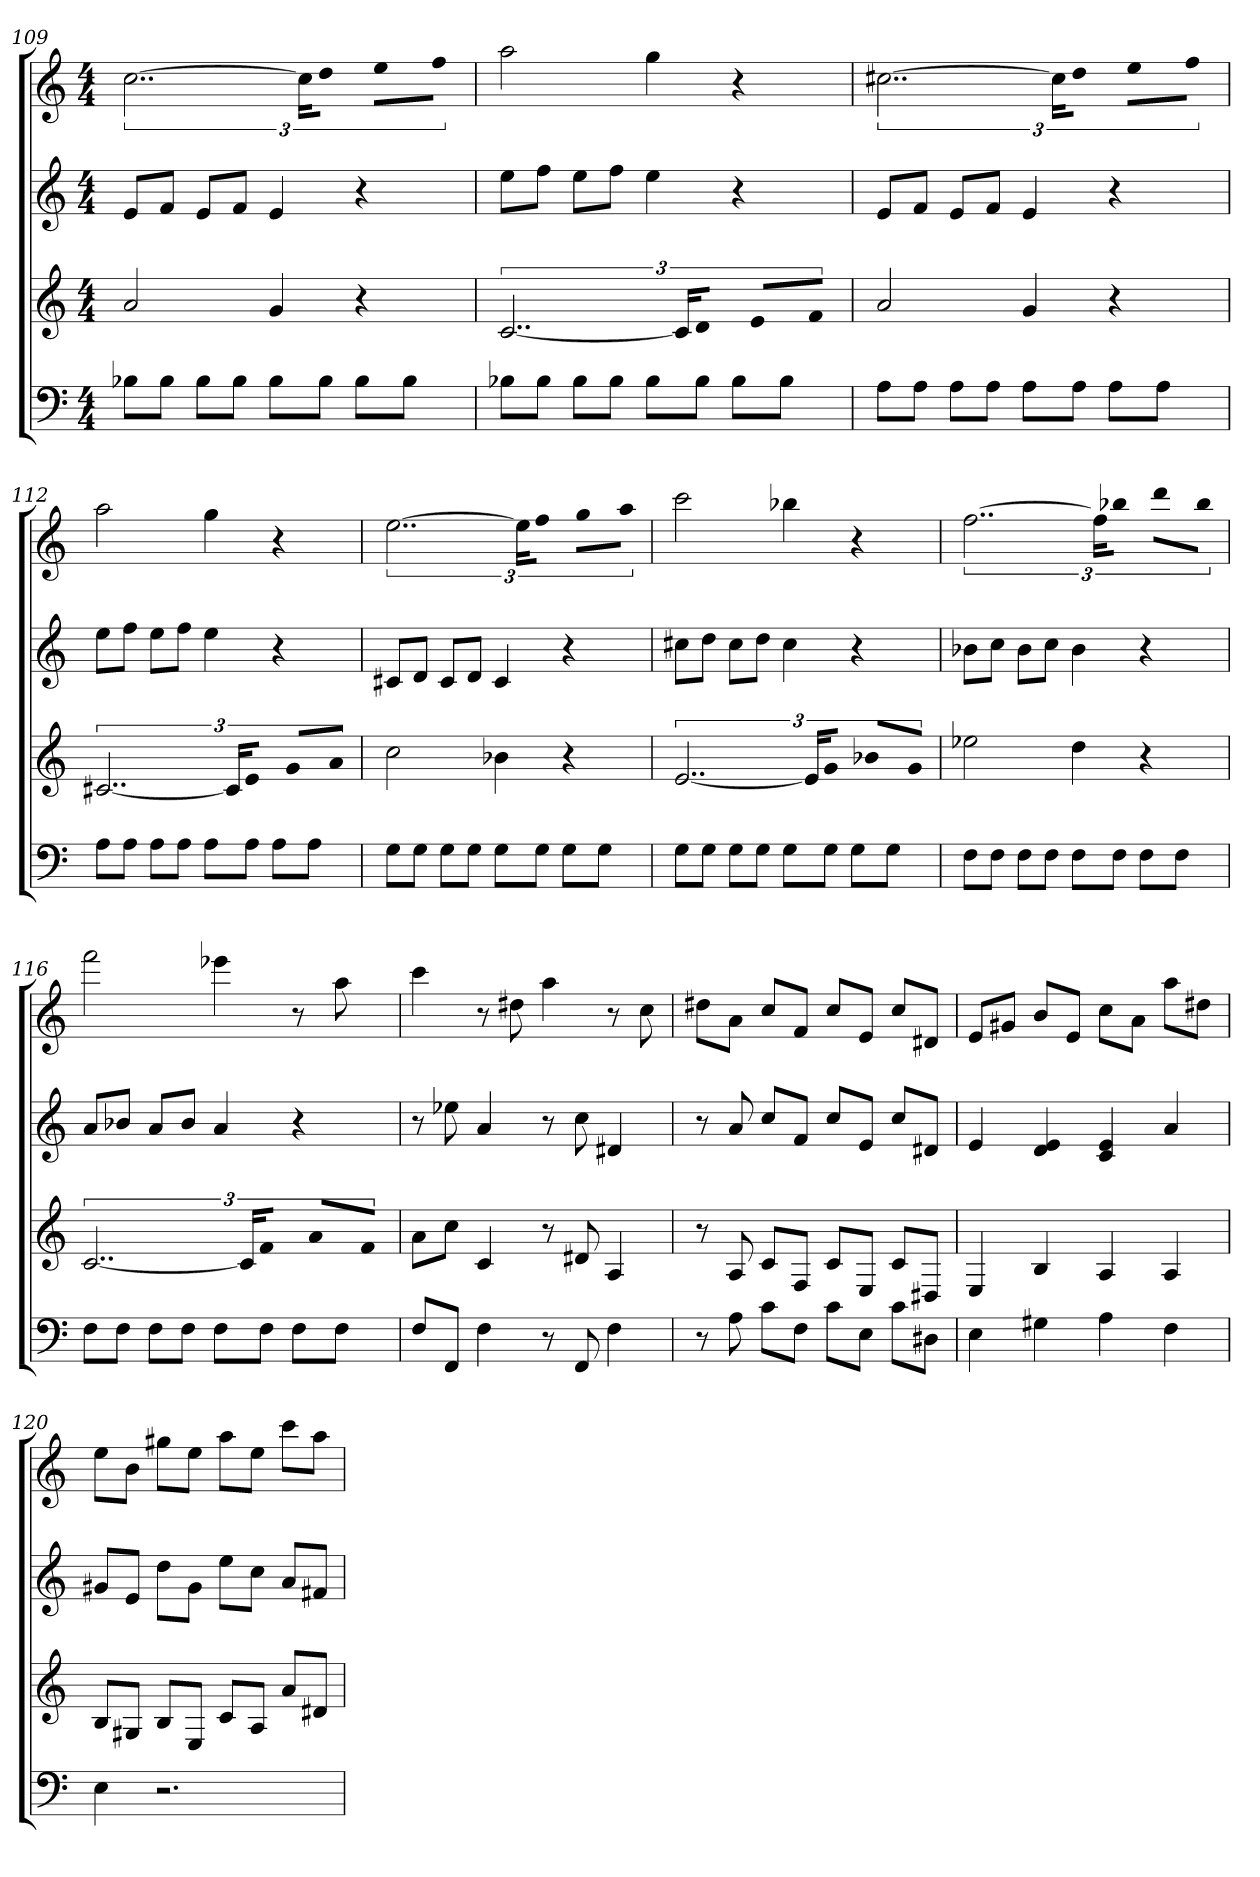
**kern	**kern	**kern	**kern
*part4	*part3	*part2	*part1
*staff4	*staff3	*staff2	*staff1
*k[]	*k[]	*k[]	*k[]
*C:	*C:	*C:	*C:
*M4/4	*M4/4	*M4/4	*M4/4
=109	=109	=109	=109
8B-XL	2a	8eL	[3..cc
8B-J	.	8fJ	.
8B-L	.	8eL	.
8B-J	.	8fJ	.
8B-L	4g	4e	.
.	.	.	24ccKL]
8B-J	.	.	8ddJ
8B-L	4r	4r	8eeL
8B-J	.	.	8ffJ
=110	=110	=110	=110
8B-XL	[3..c	8eeL	2aa
8B-J	.	8ffJ	.
8B-L	.	8eeL	.
8B-J	.	8ffJ	.
8B-L	.	4ee	4gg
.	24cKL]	.	.
8B-J	8dJ	.	.
8B-L	8eL	4r	4r
8B-J	8fJ	.	.
=111	=111	=111	=111
8AL	2a	8eL	[3..cc#X
8AJ	.	8fJ	.
8AL	.	8eL	.
8AJ	.	8fJ	.
8AL	4g	4e	.
.	.	.	24cc#KL]
8AJ	.	.	8ddJ
8AL	4r	4r	8eeL
8AJ	.	.	8ffJ
=112	=112	=112	=112
8AL	[3..c#X	8eeL	2aa
8AJ	.	8ffJ	.
8AL	.	8eeL	.
8AJ	.	8ffJ	.
8AL	.	4ee	4gg
.	24c#KL]	.	.
8AJ	8eJ	.	.
8AL	8gL	4r	4r
8AJ	8aJ	.	.
=113	=113	=113	=113
8GL	2cc	8c#XL	[3..ee
8GJ	.	8dJ	.
8GL	.	8c#L	.
8GJ	.	8dJ	.
8GL	4b-X	4c#	.
.	.	.	24eeKL]
8GJ	.	.	8ffJ
8GL	4r	4r	8ggL
8GJ	.	.	8aaJ
=114	=114	=114	=114
8GL	[3..e	8cc#XL	2ccc
8GJ	.	8ddJ	.
8GL	.	8cc#L	.
8GJ	.	8ddJ	.
8GL	.	4cc#	4bb-X
.	24eKL]	.	.
8GJ	8gJ	.	.
8GL	8b-XL	4r	4r
8GJ	8gJ	.	.
=115	=115	=115	=115
8FL	2ee-X	8b-XL	[3..ff
8FJ	.	8ccJ	.
8FL	.	8b-L	.
8FJ	.	8ccJ	.
8FL	4dd	4b-	.
.	.	.	24ffKL]
8FJ	.	.	8bb-XJ
8FL	4r	4r	8dddL
8FJ	.	.	8bb-J
=116	=116	=116	=116
8FL	[3..c	8aL	2fff
8FJ	.	8b-XJ	.
8FL	.	8aL	.
8FJ	.	8b-J	.
8FL	.	4a	4eee-X
.	24cKL]	.	.
8FJ	8fJ	.	.
8FL	8aL	4r	8r
8FJ	8fJ	.	8aa
=117	=117	=117	=117
8FL	8aL	8r	4ccc
8FFJ	8ccJ	8ee-X	.
4F	4c	4a	8r
.	.	.	8dd#X
8r	8r	8r	4aa
8FF	8d#X	8cc	.
4F	4A	4d#X	8r
.	.	.	8cc
=118	=118	=118	=118
8r	8r	8r	8dd#XL
8A	8A	8a	8aJ
8cL	8cL	8ccL	8ccL
8FJ	8FJ	8fJ	8fJ
8cL	8cL	8ccL	8ccL
8EJ	8EJ	8eJ	8eJ
8cL	8cL	8ccL	8ccL
8D#XJ	8D#XJ	8d#XJ	8d#XJ
=119	=119	=119	=119
4E	4E	4e	8eL
.	.	.	8g#XJ
4G#X	4B	4d 4e	8bL
.	.	.	8eJ
4A	4A	4c 4e	8ccL
.	.	.	8aJ
4F	4A	4a	8aaL
.	.	.	8dd#XJ
=120	=120	=120	=120
4E	8BL	8g#XL	8eeL
.	8G#XJ	8eJ	8bJ
2.r	8BL	8ddL	8gg#XL
.	8EJ	8g#J	8eeJ
.	8cL	8eeL	8aaL
.	8AJ	8ccJ	8eeJ
.	8aL	8aL	8cccL
.	8d#XJ	8f#XJ	8aaJ
=	=	=	=
*-	*-	*-	*-
